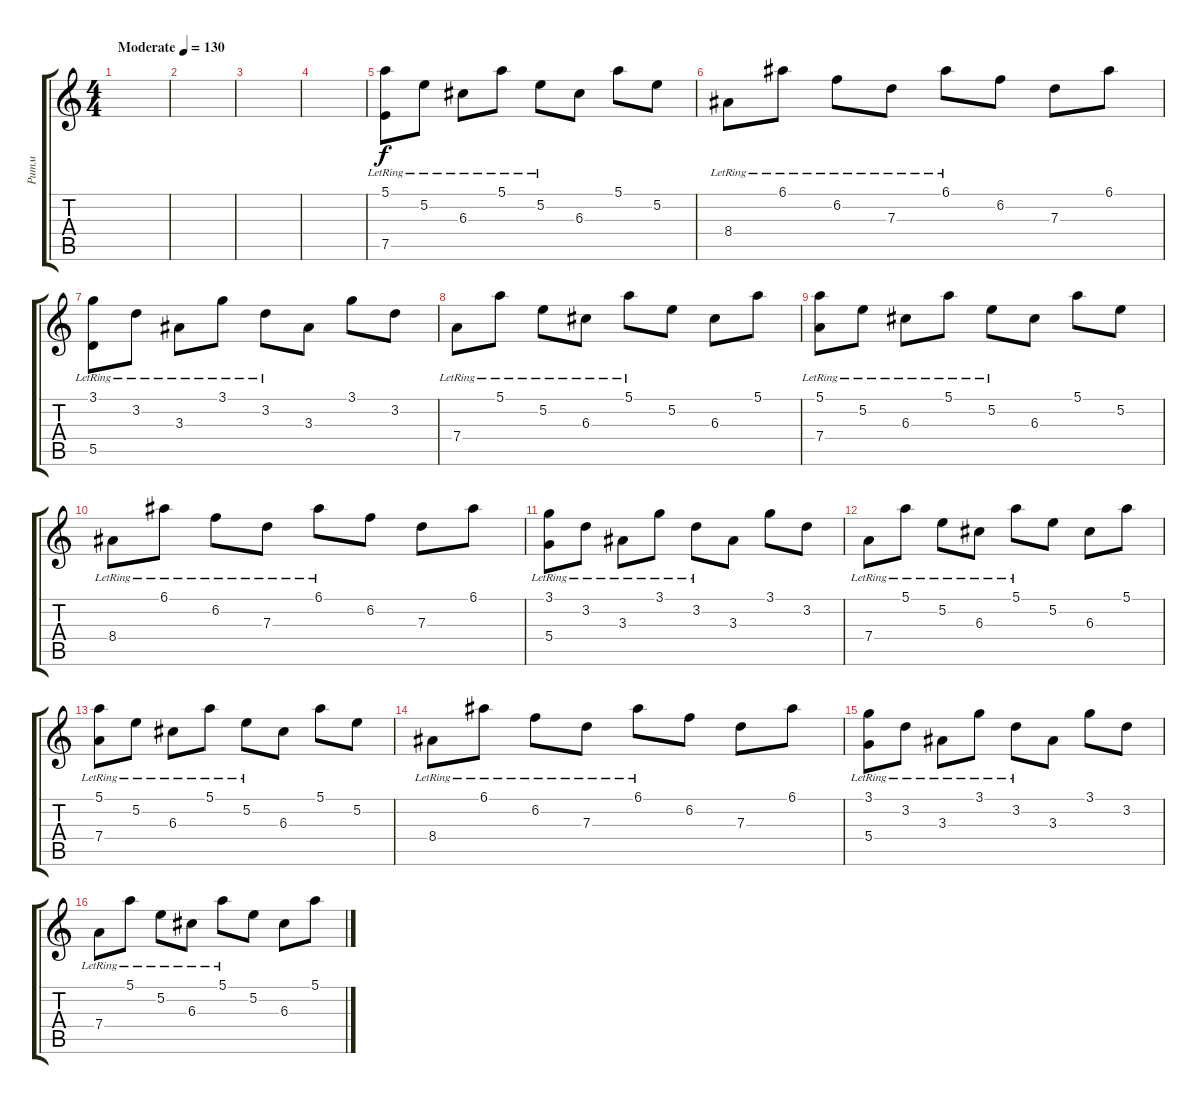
\track ("Ритм" "Ритм") {instrument acousticguitarsteel}
\staff {score tabs}
\tuning (E4 B3 G3 D3 A2 E2) {hide}
\ts (4 4)
\tempo (130 "Moderate")
\clef g2
\ks c
|
|
|
|
(5.1{lr} 7.5{lr}).8 5.2{lr}.8 6.3{lr}.8 5.1{lr}.8 5.2{lr}.8 6.3.8 5.1.8 5.2.8 |
8.4{lr}.8 6.1{lr}.8 6.2{lr}.8 7.3{lr}.8 6.1{lr}.8 6.2.8 7.3.8 6.1.8 |
(3.1{lr} 5.5{lr}).8 3.2{lr}.8 3.3{lr}.8 3.1{lr}.8 3.2{lr}.8 3.3.8 3.1.8 3.2.8 |
7.4{lr}.8 5.1{lr}.8 5.2{lr}.8 6.3{lr}.8 5.1{lr}.8 5.2.8 6.3.8 5.1.8 |
(5.1{lr} 7.4{lr}).8 5.2{lr}.8 6.3{lr}.8 5.1{lr}.8 5.2{lr}.8 6.3.8 5.1.8 5.2.8 |
8.4{lr}.8 6.1{lr}.8 6.2{lr}.8 7.3{lr}.8 6.1{lr}.8 6.2.8 7.3.8 6.1.8 |
(3.1{lr} 5.4{lr}).8 3.2{lr}.8 3.3{lr}.8 3.1{lr}.8 3.2{lr}.8 3.3.8 3.1.8 3.2.8 |
7.4{lr}.8 5.1{lr}.8 5.2{lr}.8 6.3{lr}.8 5.1{lr}.8 5.2.8 6.3.8 5.1.8 |
(5.1{lr} 7.4{lr}).8 5.2{lr}.8 6.3{lr}.8 5.1{lr}.8 5.2{lr}.8 6.3.8 5.1.8 5.2.8 |
8.4{lr}.8 6.1{lr}.8 6.2{lr}.8 7.3{lr}.8 6.1{lr}.8 6.2.8 7.3.8 6.1.8 |
(3.1{lr} 5.4{lr}).8 3.2{lr}.8 3.3{lr}.8 3.1{lr}.8 3.2{lr}.8 3.3.8 3.1.8 3.2.8 |
7.4{lr}.8 5.1{lr}.8 5.2{lr}.8 6.3{lr}.8 5.1{lr}.8 5.2.8 6.3.8 5.1.8
